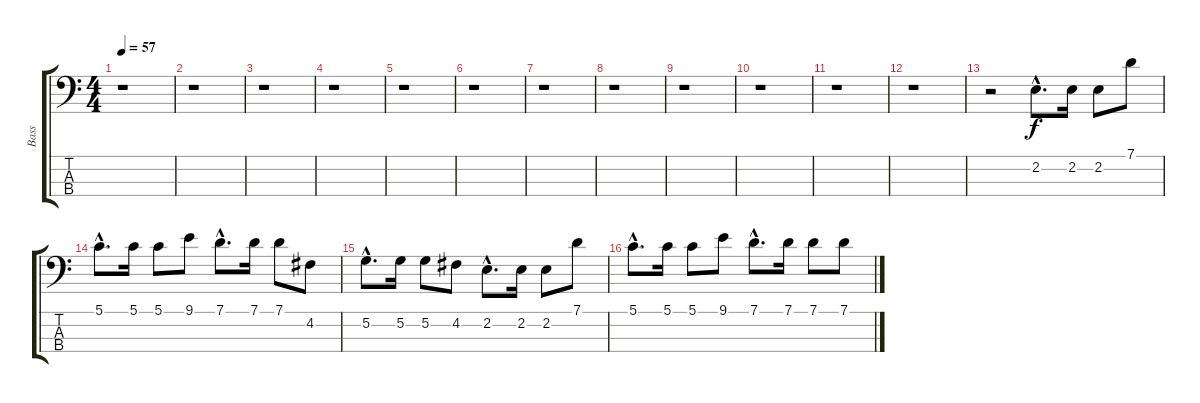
\track ("Bass" "Bass") {instrument electricbassfinger}
\staff {score tabs}
\tuning (G2 D2 A1 E1) {hide}
\ts (4 4)
\tempo 57
\clef f4
\ks c
r.1{dy f instrument electricbassfinger} |
r.1 |
r.1 |
r.1 |
r.1 |
r.1 |
r.1 |
r.1 |
r.1 |
r.1 |
r.1 |
r.1 |
r.2 2.2{hac}.8{d} 2.2.16 2.2.8 7.1.8 |
5.1{hac}.8{d} 5.1.16 5.1.8 9.1.8 7.1{hac}.8{d} 7.1.16 7.1.8 4.2.8 |
5.2{hac}.8{d} 5.2.16 5.2.8 4.2.8 2.2{hac}.8{d} 2.2.16 2.2.8 7.1.8 |
5.1{hac}.8{d} 5.1.16 5.1.8 9.1.8 7.1{hac}.8{d} 7.1.16 7.1.8 7.1.8
